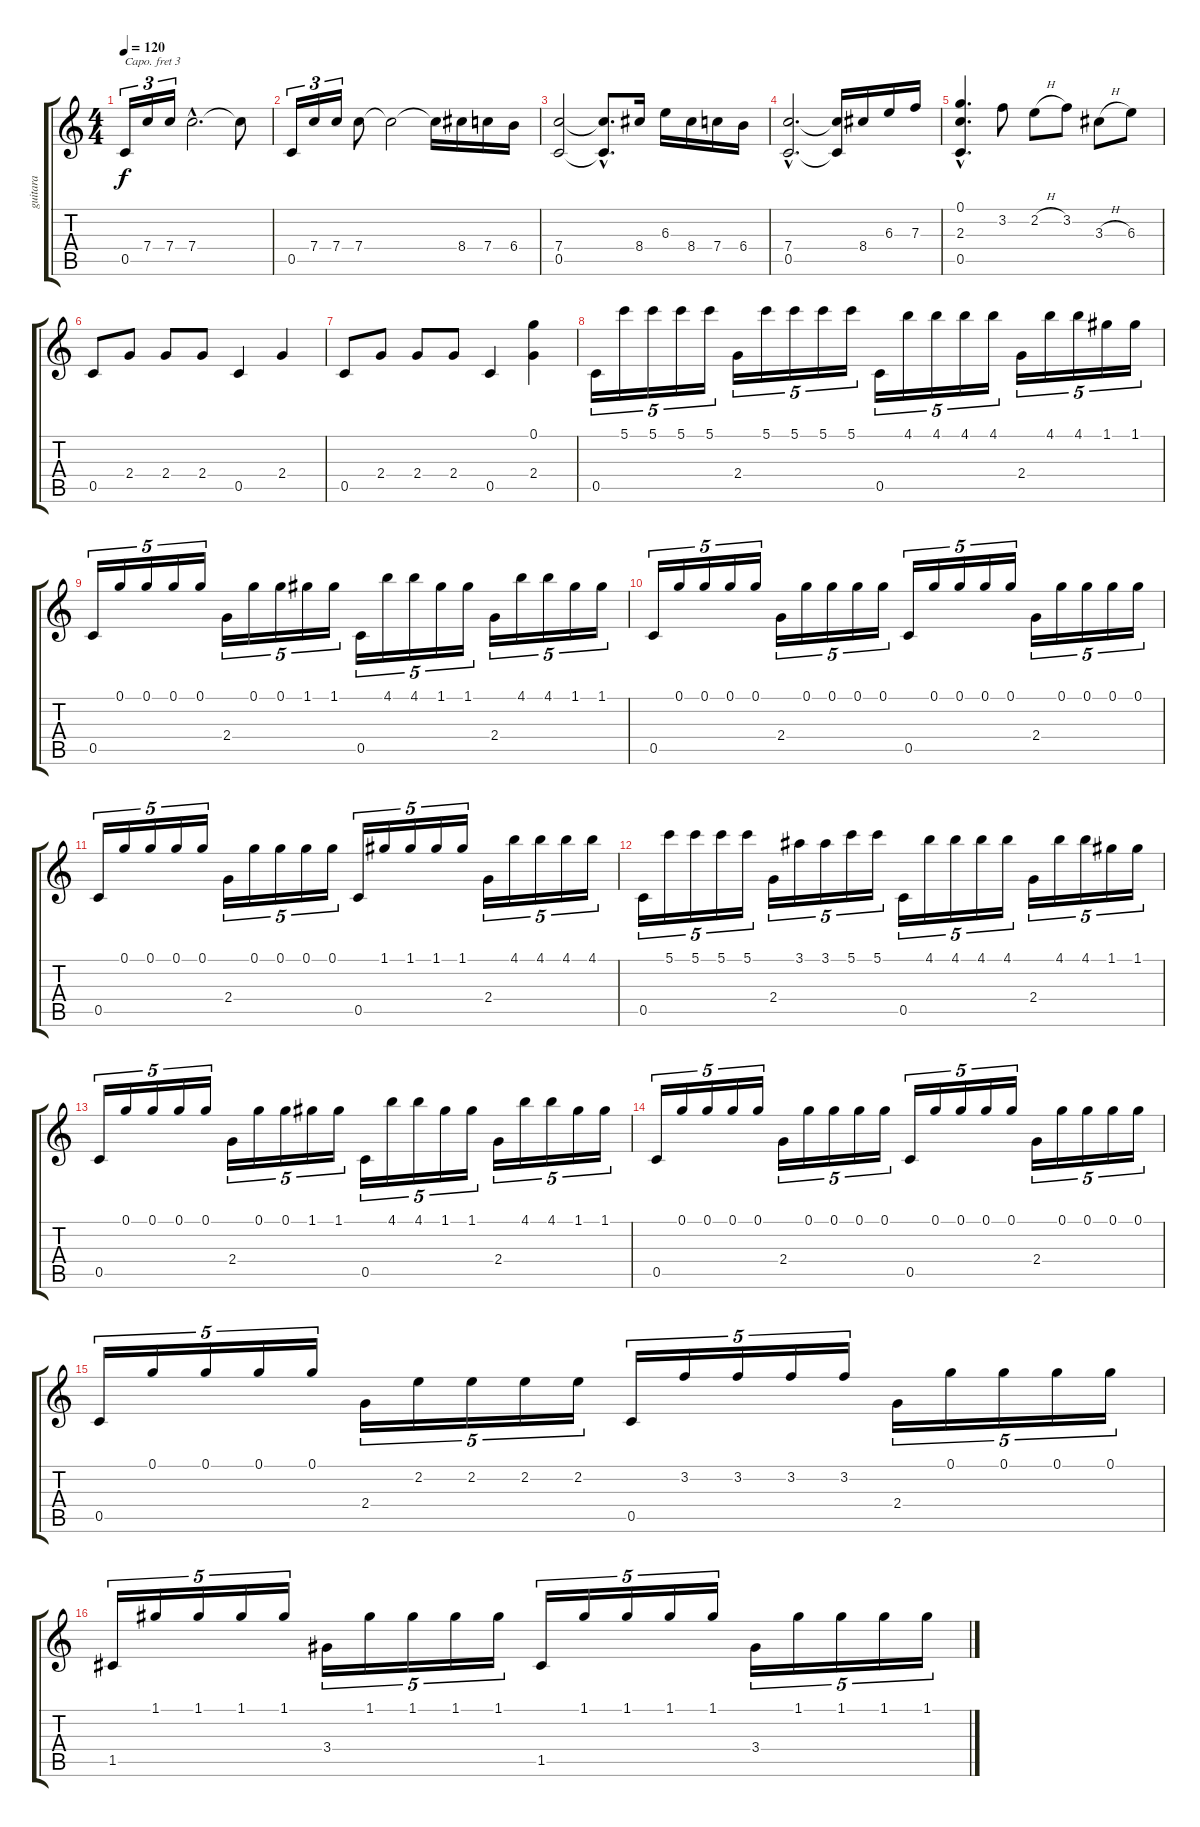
\track ("guitara" "guitara") {instrument acousticguitarnylon}
\staff {score tabs}
\capo 3
\tuning (E4 B3 G3 D3 A2 E2) {hide}
\ts (4 4)
\tempo 120
\clef g2
\ks c
0.5.16{tu (3 2) dy f instrument acousticguitarnylon} 7.4.16{tu (3 2)} 7.4.16{tu (3 2)} 7.4{hac}.2{d} 7.4{t}.8 |
0.5.16{tu (3 2)} 7.4.16{tu (3 2)} 7.4.16{tu (3 2)} 7.4.8 7.4{t}.2 7.4{t}.16 8.4.16 7.4.16 6.4.16 |
(7.4 0.5).2 (7.4{hac t} 0.5{hac t}).8{d} 8.4.16 6.3.16 8.4.16 7.4.16 6.4.16 |
(7.4{hac} 0.5{hac}).2{d} (7.4{t} 0.5{t}).16 8.4.16 6.3.16 7.3.16 |
(0.1{hac} 2.3{hac} 0.5{hac}).4{d} 3.2.8 2.2{h}.8 3.2.8 3.3{h}.8 6.3.8 |
0.5.8 2.4.8 2.4.8 2.4.8 0.5.4 2.4.4 |
0.5.8 2.4.8 2.4.8 2.4.8 0.5.4 (0.1 2.4).4 |
0.5.16{tu (5 4)} 5.1.16{tu (5 4)} 5.1.16{tu (5 4)} 5.1.16{tu (5 4)} 5.1.16{tu (5 4)} 2.4.16{tu (5 4)} 5.1.16{tu (5 4)} 5.1.16{tu (5 4)} 5.1.16{tu (5 4)} 5.1.16{tu (5 4)} 0.5.16{tu (5 4)} 4.1.16{tu (5 4)} 4.1.16{tu (5 4)} 4.1.16{tu (5 4)} 4.1.16{tu (5 4)} 2.4.16{tu (5 4)} 4.1.16{tu (5 4)} 4.1.16{tu (5 4)} 1.1.16{tu (5 4)} 1.1.16{tu (5 4)} |
0.5.16{tu (5 4)} 0.1.16{tu (5 4)} 0.1.16{tu (5 4)} 0.1.16{tu (5 4)} 0.1.16{tu (5 4)} 2.4.16{tu (5 4)} 0.1.16{tu (5 4)} 0.1.16{tu (5 4)} 1.1.16{tu (5 4)} 1.1.16{tu (5 4)} 0.5.16{tu (5 4)} 4.1.16{tu (5 4)} 4.1.16{tu (5 4)} 1.1.16{tu (5 4)} 1.1.16{tu (5 4)} 2.4.16{tu (5 4)} 4.1.16{tu (5 4)} 4.1.16{tu (5 4)} 1.1.16{tu (5 4)} 1.1.16{tu (5 4)} |
0.5.16{tu (5 4)} 0.1.16{tu (5 4)} 0.1.16{tu (5 4)} 0.1.16{tu (5 4)} 0.1.16{tu (5 4)} 2.4.16{tu (5 4)} 0.1.16{tu (5 4)} 0.1.16{tu (5 4)} 0.1.16{tu (5 4)} 0.1.16{tu (5 4)} 0.5.16{tu (5 4)} 0.1.16{tu (5 4)} 0.1.16{tu (5 4)} 0.1.16{tu (5 4)} 0.1.16{tu (5 4)} 2.4.16{tu (5 4)} 0.1.16{tu (5 4)} 0.1.16{tu (5 4)} 0.1.16{tu (5 4)} 0.1.16{tu (5 4)} |
0.5.16{tu (5 4)} 0.1.16{tu (5 4)} 0.1.16{tu (5 4)} 0.1.16{tu (5 4)} 0.1.16{tu (5 4)} 2.4.16{tu (5 4)} 0.1.16{tu (5 4)} 0.1.16{tu (5 4)} 0.1.16{tu (5 4)} 0.1.16{tu (5 4)} 0.5.16{tu (5 4)} 1.1.16{tu (5 4)} 1.1.16{tu (5 4)} 1.1.16{tu (5 4)} 1.1.16{tu (5 4)} 2.4.16{tu (5 4)} 4.1.16{tu (5 4)} 4.1.16{tu (5 4)} 4.1.16{tu (5 4)} 4.1.16{tu (5 4)} |
0.5.16{tu (5 4)} 5.1.16{tu (5 4)} 5.1.16{tu (5 4)} 5.1.16{tu (5 4)} 5.1.16{tu (5 4)} 2.4.16{tu (5 4)} 3.1.16{tu (5 4)} 3.1.16{tu (5 4)} 5.1.16{tu (5 4)} 5.1.16{tu (5 4)} 0.5.16{tu (5 4)} 4.1.16{tu (5 4)} 4.1.16{tu (5 4)} 4.1.16{tu (5 4)} 4.1.16{tu (5 4)} 2.4.16{tu (5 4)} 4.1.16{tu (5 4)} 4.1.16{tu (5 4)} 1.1.16{tu (5 4)} 1.1.16{tu (5 4)} |
0.5.16{tu (5 4)} 0.1.16{tu (5 4)} 0.1.16{tu (5 4)} 0.1.16{tu (5 4)} 0.1.16{tu (5 4)} 2.4.16{tu (5 4)} 0.1.16{tu (5 4)} 0.1.16{tu (5 4)} 1.1.16{tu (5 4)} 1.1.16{tu (5 4)} 0.5.16{tu (5 4)} 4.1.16{tu (5 4)} 4.1.16{tu (5 4)} 1.1.16{tu (5 4)} 1.1.16{tu (5 4)} 2.4.16{tu (5 4)} 4.1.16{tu (5 4)} 4.1.16{tu (5 4)} 1.1.16{tu (5 4)} 1.1.16{tu (5 4)} |
0.5.16{tu (5 4)} 0.1.16{tu (5 4)} 0.1.16{tu (5 4)} 0.1.16{tu (5 4)} 0.1.16{tu (5 4)} 2.4.16{tu (5 4)} 0.1.16{tu (5 4)} 0.1.16{tu (5 4)} 0.1.16{tu (5 4)} 0.1.16{tu (5 4)} 0.5.16{tu (5 4)} 0.1.16{tu (5 4)} 0.1.16{tu (5 4)} 0.1.16{tu (5 4)} 0.1.16{tu (5 4)} 2.4.16{tu (5 4)} 0.1.16{tu (5 4)} 0.1.16{tu (5 4)} 0.1.16{tu (5 4)} 0.1.16{tu (5 4)} |
0.5.16{tu (5 4)} 0.1.16{tu (5 4)} 0.1.16{tu (5 4)} 0.1.16{tu (5 4)} 0.1.16{tu (5 4)} 2.4.16{tu (5 4)} 2.2.16{tu (5 4)} 2.2.16{tu (5 4)} 2.2.16{tu (5 4)} 2.2.16{tu (5 4)} 0.5.16{tu (5 4)} 3.2.16{tu (5 4)} 3.2.16{tu (5 4)} 3.2.16{tu (5 4)} 3.2.16{tu (5 4)} 2.4.16{tu (5 4)} 0.1.16{tu (5 4)} 0.1.16{tu (5 4)} 0.1.16{tu (5 4)} 0.1.16{tu (5 4)} |
1.5.16{tu (5 4)} 1.1.16{tu (5 4)} 1.1.16{tu (5 4)} 1.1.16{tu (5 4)} 1.1.16{tu (5 4)} 3.4.16{tu (5 4)} 1.1.16{tu (5 4)} 1.1.16{tu (5 4)} 1.1.16{tu (5 4)} 1.1.16{tu (5 4)} 1.5.16{tu (5 4)} 1.1.16{tu (5 4)} 1.1.16{tu (5 4)} 1.1.16{tu (5 4)} 1.1.16{tu (5 4)} 3.4.16{tu (5 4)} 1.1.16{tu (5 4)} 1.1.16{tu (5 4)} 1.1.16{tu (5 4)} 1.1.16{tu (5 4)}
